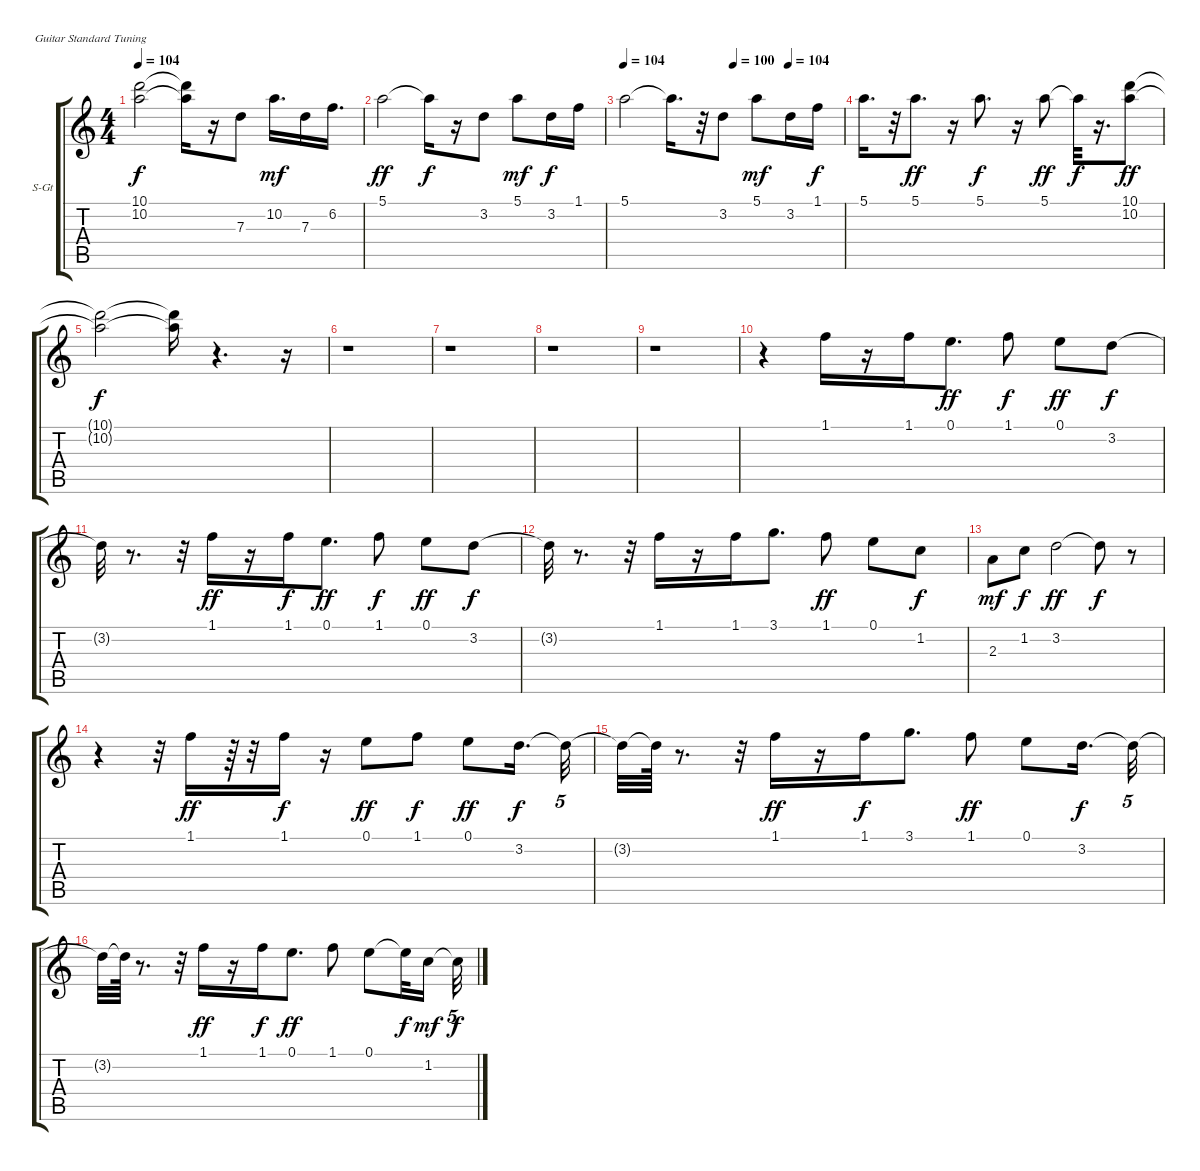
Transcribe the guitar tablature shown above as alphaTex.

\bracketExtendMode groupsimilarinstruments
\firstSystemTrackNameOrientation horizontal
\otherSystemsTrackNameOrientation horizontal
\track ("Голос" "S-Gt") {instrument recorder}
\staff {score tabs}
\tuning (E4 B3 G3 D3 A2 E2)
\displaytranspose 12
\ts (4 4)
\tempo 104
\clef g2
\ks c
(10.1{t} 10.2{t}).2{dy f} (10.1{t} 10.2{t}).16 r.16 7.3.8 10.2.16{d dy mf} 7.3.16 6.2.16{d} |
5.1.2{dy ff} 5.1{t}.16{dy f} r.16 3.2.8 5.1.8{dy mf} 3.2.16{dy f} 1.1.16 |
\tempo 104
\tempo (100 0.5)
\tempo (104 0.75)
5.1.2 5.1{t}.16{d} r.32 3.2.8 5.1.8{dy mf} 3.2.16 1.1.16{dy f} |
5.1.16{d} r.32 5.1.8{d dy ff} r.16 5.1.8{d dy f} r.16 5.1.8{dy ff} 5.1{t}.32{dy f} r.16{d} (10.1 10.2).8{dy ff} |
(10.1{t} 10.2{t}).2{dy f} (10.1{t} 10.2{t}).16 r.4{d} r.16 |
r.1 |
r.1 |
r.1 |
r.1 |
r.4 1.1.16 r.16 1.1.16 0.1.8{d dy ff} 1.1.8{dy f} 0.1.8{dy ff} 3.2.8{dy f} |
3.2{t}.32 r.8{d} r.32 1.1.16{dy ff} r.16 1.1.16{dy f} 0.1.8{d dy ff} 1.1.8{dy f} 0.1.8{dy ff} 3.2.8{dy f} |
3.2{t}.32 r.8{d} r.32 1.1.16 r.16 1.1.16 3.1.8{d} 1.1.8{dy ff} 0.1.8 1.2.8{dy f} |
2.3.8{dy mf} 1.2.8{dy f} 3.2.2{dy ff} 3.2{t}.8{dy f} r.8 |
r.4 r.32 1.1.16{dy ff} r.64 r.32 1.1.16{dy f} r.16 0.1.8{dy ff} 1.1.8{dy f} 0.1.8{dy ff} 3.2.16{d dy f} 3.2{t}.32{tu (5 4)} |
3.2{t}.32 3.2{t}.64 r.8{d} r.32 1.1.16{dy ff} r.16 1.1.16{dy f} 3.1.8{d} 1.1.8{dy ff} 0.1.8 3.2.16{d dy f} 3.2{t}.32{tu (5 4)} |
3.2{t}.32 3.2{t}.64 r.8{d} r.32 1.1.16{dy ff} r.16 1.1.16{dy f} 0.1.8{d dy ff} 1.1.8 0.1.8 0.1{t}.32{dy f} 1.2.16{dy mf} 1.2{t}.32{tu (5 4) dy f}
